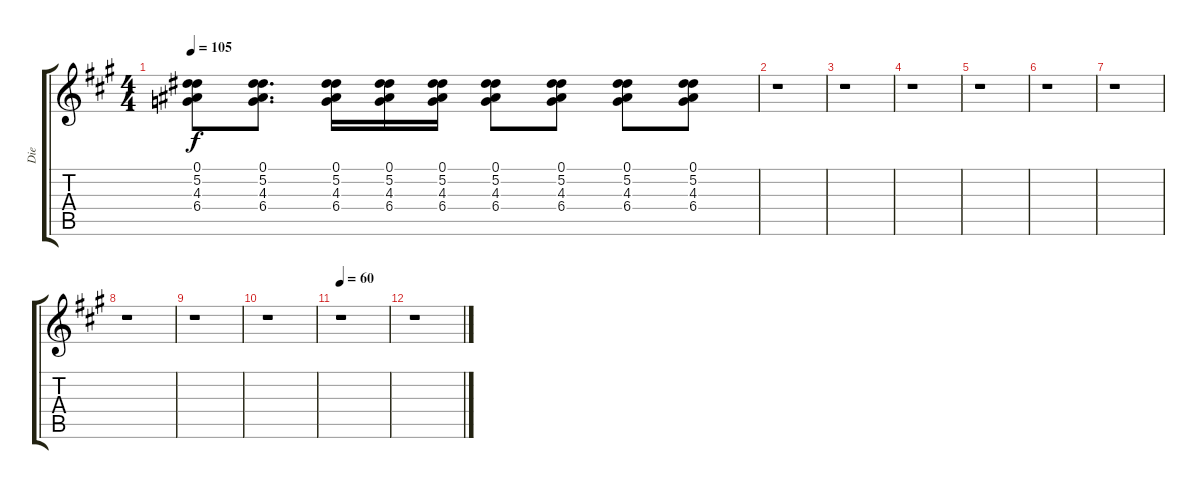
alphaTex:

\track ("Die" "Die") {instrument acousticguitarsteel}
\staff {score tabs}
\tuning (Eb4 Bb3 Gb3 Db3 Ab2 Db2) {hide}
\ts (4 4)
\tempo 105
\clef g2
\ks f#minor
(0.1 5.2 4.3 6.4).8{dy f} (0.1 5.2 4.3 6.4).8{d} (0.1 5.2 4.3 6.4).16 (0.1 5.2 4.3 6.4).16 (0.1 5.2 4.3 6.4).16 (0.1 5.2 4.3 6.4).8 (0.1 5.2 4.3 6.4).8 (0.1 5.2 4.3 6.4).8 (0.1 5.2 4.3 6.4).8 |
r.1 |
r.1 |
r.1 |
r.1 |
r.1 |
r.1 |
r.1 |
r.1 |
r.1 |
\tempo 60
r.1 |
r.1
